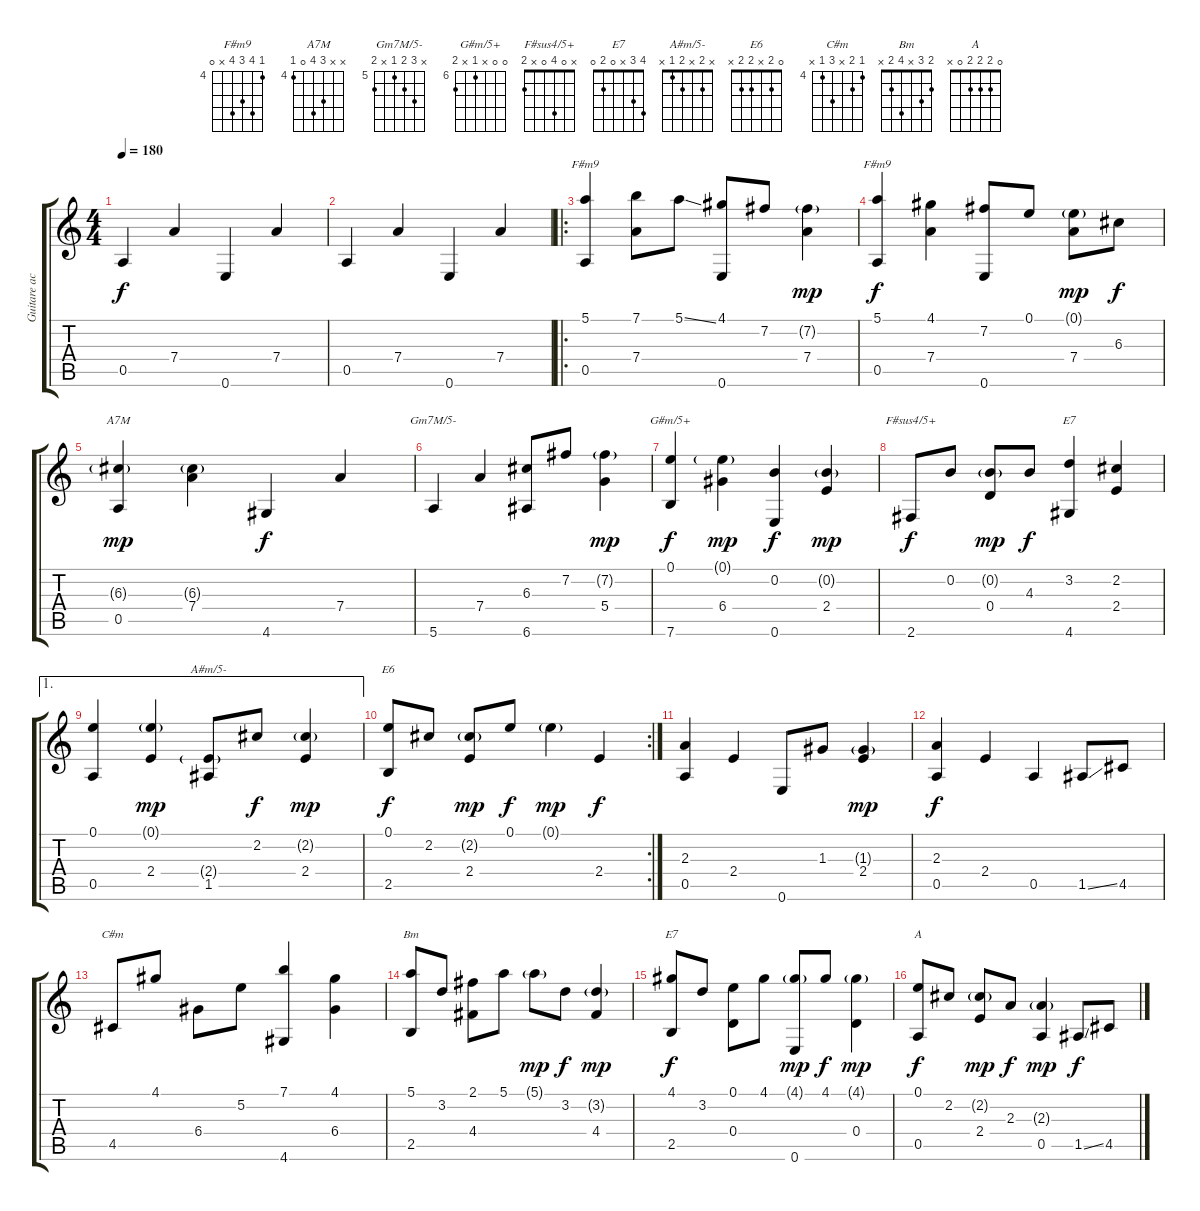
\track ("Guitare acoustique" "Guitare ac") {instrument acousticguitarsteel}
\staff {score tabs}
\tuning (E4 B3 G3 D3 A2 E2) {hide}
\chord ("F#m9" 4 7 x 7 x 0) {firstfret 4}
\chord ("F#m9" 4 7 6 7 x 0) {firstfret 4}
\chord ("A7M" x x 6 7 0 4) {firstfret 4}
\chord ("Gm7M/5-" x 7 6 5 x 6) {firstfret 5}
\chord ("G#m/5+" 0 0 x 6 x 7) {firstfret 6}
\chord ("F#sus4/5+" x 0 4 0 x 2)
\chord ("E7" x 3 x 2 x 4)
\chord ("A#m/5-" x 2 x 2 1 x)
\chord ("E6" 0 2 x 2 2 x)
\chord ("C#m" 4 5 x 6 4 x) {firstfret 4}
\chord ("Bm" 2 3 x 4 2 x)
\chord ("E7" 4 3 x 0 2 0)
\chord ("A" 0 2 2 2 0 x)
\ts (4 4)
\tempo 180
\clef g2
\ks c
0.5.4{dy f instrument acousticguitarsteel} 7.4.4 0.6.4 7.4.4 |
0.5.4 7.4.4 0.6.4 7.4.4 |
\ro
(5.1 0.5).4{ch "F#m9"} (7.1 7.4).8 5.1{ss}.8 (4.1 0.6).8 7.2.8 (7.2{g} 7.4).4{dy mp} |
(5.1 0.5).4{ch "F#m9" dy f} (4.1 7.4).4 (7.2 0.6).8 0.1.8 (0.1{g} 7.4).8{dy mp} 6.3.8{dy f} |
(6.3{g} 0.5).4{ch "A7M" dy mp} (6.3{g} 7.4).4 4.6.4{dy f} 7.4.4 |
5.6.4{ch "Gm7M/5-"} 7.4.4 (6.3 6.6).8 7.2.8 (7.2{g} 5.4).4{dy mp} |
(0.1 7.6).4{ch "G#m/5+" dy f} (0.1{g} 6.4).4{dy mp} (0.2 0.6).4{dy f} (0.2{g} 2.4).4{dy mp} |
2.6.8{ch "F#sus4/5+" dy f} 0.2.8 (0.2{g} 0.4).8{dy mp} 4.3.8{dy f} (3.2 4.6).4{ch "E7"} (2.2 2.4).4 |
\ae 1
(0.1 0.5).4 (0.1{g} 2.4).4{dy mp} (2.4{g} 1.5).8{ch "A#m/5-"} 2.2.8{dy f} (2.2{g} 2.4).4{dy mp} |
\rc 2
(0.1 2.5).8{ch "E6" dy f} 2.2.8 (2.2{g} 2.4).8{dy mp} 0.1.8{dy f} 0.1{g}.4{dy mp} 2.4.4{dy f} |
(2.3 0.5).4 2.4.4 0.6.8 1.3.8 (1.3{g} 2.4).4{dy mp} |
(2.3 0.5).4{dy f} 2.4.4 0.5.4 1.5{ss}.8 4.5.8 |
4.5.8{ch "C#m"} 4.1.8 6.4.8 5.2.8 (7.1 4.6).4 (4.1 6.4).4 |
(5.1 2.5).8{ch "Bm"} 3.2.8 (2.1 4.4).8 5.1.8 5.1{g}.8{dy mp} 3.2.8{dy f} (3.2{g} 4.4).4{dy mp} |
(4.1 2.5).8{ch "E7" dy f} 3.2.8 (0.1 0.4).8 4.1.8 (4.1{g} 0.6).8{dy mp} 4.1.8{dy f} (4.1{g} 0.4).4{dy mp} |
(0.1 0.5).8{ch "A" dy f} 2.2.8 (2.2{g} 2.4).8{dy mp} 2.3.8{dy f} (2.3{g} 0.5).4{dy mp} 1.5{ss}.8{dy f} 4.5.8
